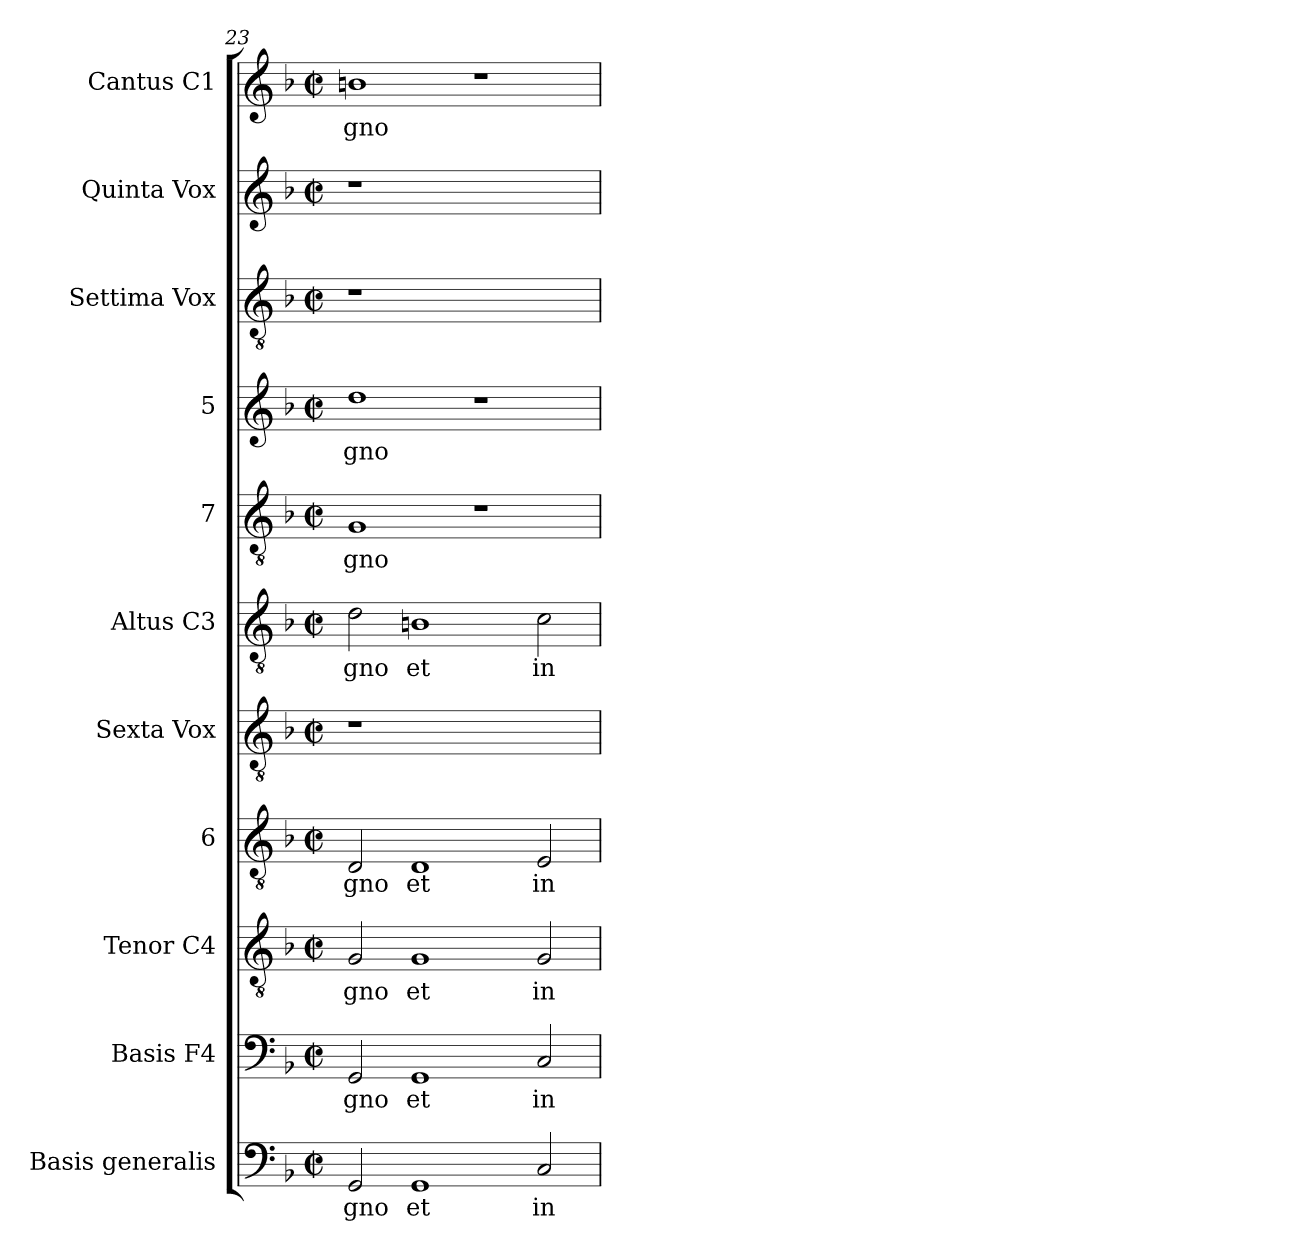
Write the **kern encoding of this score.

**kern	**text	**kern	**text	**kern	**text	**kern	**text	**kern	**kern	**text	**kern	**text	**kern	**text	**kern	**kern	**kern	**text
*part11	*part11	*part10	*part10	*part9	*part9	*part8	*part8	*part7	*part6	*part6	*part5	*part5	*part4	*part4	*part3	*part2	*part1	*part1
*staff11	*staff11	*staff10	*staff10	*staff9	*staff9	*staff8	*staff8	*staff7	*staff6	*staff6	*staff5	*staff5	*staff4	*staff4	*staff3	*staff2	*staff1	*staff1
*I"Basis  generalis	*	*I"Basis  F4	*	*I"Tenor  C4	*	*I"6	*	*I"Sexta  Vox	*I"Altus  C3	*	*I"7	*	*I"5	*	*I"Settima  Vox	*I"Quinta  Vox	*I"Cantus  C1	*
*	*	*I'B	*	*I'T	*	*	*	*	*I'A	*	*	*	*	*	*	*	*I'C	*
*clefF4	*	*clefF4	*	*clefGv2	*	*clefGv2	*	*clefGv2	*clefGv2	*	*clefGv2	*	*clefG2	*	*clefGv2	*clefG2	*clefG2	*
*k[b-]	*	*k[b-]	*	*k[b-]	*	*k[b-]	*	*k[b-]	*k[b-]	*	*k[b-]	*	*k[b-]	*	*k[b-]	*k[b-]	*k[b-]	*
*F:	*	*F:	*	*F:	*	*F:	*	*F:	*F:	*	*F:	*	*F:	*	*F:	*F:	*F:	*
*M2/2	*	*M2/2	*	*M2/2	*	*M2/2	*	*M2/2	*M2/2	*	*M2/2	*	*M2/2	*	*M2/2	*M2/2	*M2/2	*
*met(c|)	*	*met(c|)	*	*met(c|)	*	*met(c|)	*	*met(c|)	*met(c|)	*	*met(c|)	*	*met(c|)	*	*met(c|)	*met(c|)	*met(c|)	*
=23	=23	=23	=23	=23	=23	=23	=23	=23	=23	=23	=23	=23	=23	=23	=23	=23	=23	=23
!	!LO:LY:a:cj	!	!LO:LY:b:cj	!	!LO:LY:b:cj	!	!LO:LY:b:cj	!	!	!LO:LY:b:cj	!	!LO:LY:b:cj	!	!LO:LY:b:cj	!	!	!	!LO:LY:b:cj
2GG/	-gno	2GG/	-gno	2G/	-gno	2D/	-gno	1r	2d\	-gno	1G	-gno	1dd	-gno	1r	1r	1bn	-gno
!	!LO:LY:a:cj	!	!LO:LY:b:cj	!	!LO:LY:b:cj	!	!LO:LY:b:cj	!	!	!LO:LY:b:cj	!	!	!	!	!	!	!	!
1GG	et	1GG	et	1G	et	1D	et	.	1Bn	et	.	.	.	.	.	.	.	.
.	.	.	.	.	.	.	.	1ryy	.	.	1r	.	1r	.	1ryy	1ryy	1r	.
!	!LO:LY:a:cj	!	!LO:LY:b:cj	!	!LO:LY:b:cj	!	!LO:LY:b:cj	!	!	!LO:LY:b:cj	!	!	!	!	!	!	!	!
2C/	in-	2C/	in-	2G/	in-	2E/	in-	.	2c\	in-	.	.	.	.	.	.	.	.
=	=	=	=	=	=	=	=	=	=	=	=	=	=	=	=	=	=	=
*-	*-	*-	*-	*-	*-	*-	*-	*-	*-	*-	*-	*-	*-	*-	*-	*-	*-	*-
